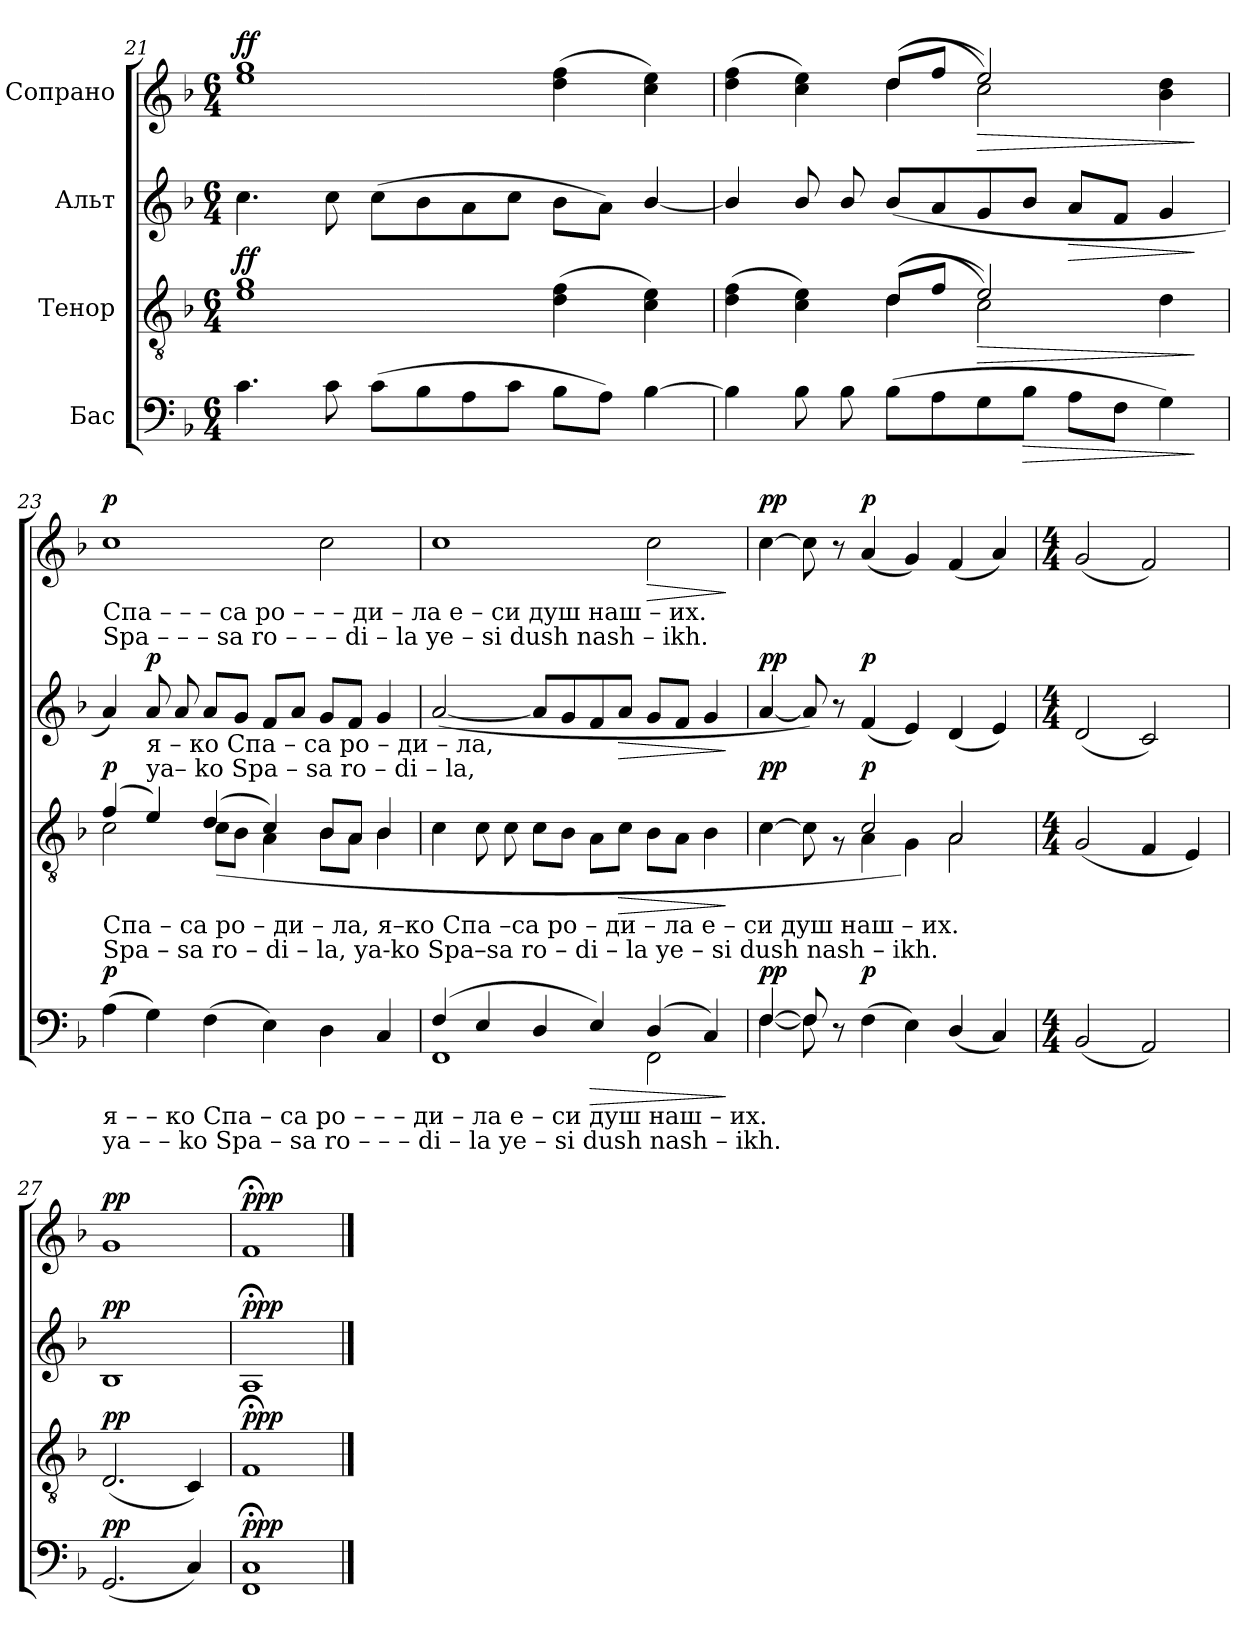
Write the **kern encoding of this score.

**kern	**dynam	**kern	**dynam	**kern	**dynam	**kern	**dynam
*part4	*part4	*part3	*part3	*part2	*part2	*part1	*part1
*staff4	*staff4	*staff3	*staff3	*staff2	*staff2	*staff1	*staff1
*I"Бас	*	*I"Тенор	*	*I"Альт	*	*I"Сопрано	*
*clefF4	*	*clefGv2	*	*clefG2	*	*clefG2	*
*k[b-]	*	*k[b-]	*	*k[b-]	*	*k[b-]	*
*M6/4	*	*M6/4	*	*M6/4	*	*M6/4	*
=21	=21	=21	=21	=21	=21	=21	=21
!	!	!	!LO:DY:a	!	!	!	!LO:DY:a
4.c\	.	1e 1g	ff	4.cc\	.	1ee 1gg	ff
8c\	.	.	.	8cc\	.	.	.
(8c\L	.	.	.	(8cc\L	.	.	.
8B-\	.	.	.	8b-\	.	.	.
8A\	.	.	.	8a\	.	.	.
8c\J	.	.	.	8cc\J	.	.	.
8B-\L	.	(4d\ 4f\	.	8b-\L	.	(4dd\ 4ff\	.
8A\J)	.	.	.	8a\J)	.	.	.
[4B-\	.	4c\ 4e\)	.	[4b-/	.	4cc\ 4ee\)	.
=22	=22	=22	=22	=22	=22	=22	=22
*	*	*^	*	*	*	*^	*
4B-\]	.	(>4d\ 4f\	4ryy	.	4b-/]	.	(>4dd\ 4ff\	4ryy	.
8B-\	.	4c\ 4e\)	4ryy	.	8b-/	.	4cc\ 4ee\)	4ryy	.
8B-\	.	.	.	.	8b-/	.	.	.	.
(8B-\L	.	((8d/L	4d\	.	(8b-/L	.	((8dd/L	4dd\	.
8A\	.	8f/J	.	.	8a/	.	8ff/J	.	.
!	!	!	!	!LO:HP:b	!	!	!	!	!LO:HP:b
8G\	.	2e/)	2c\)	>	8g/	.	2ee/)	2cc\)	>
!	!LO:HP:b	!	!	!	!	!	!	!	!
8B-\J	>	.	.	.	8b-/J	.	.	.	.
!	!	!	!	!	!	!LO:HP:b	!	!	!
8A\L	.	.	.	.	8a/L	>	.	.	.
8F\J	.	.	.	.	8f/J	.	.	.	.
4G\)	.	4d\	4ryy	.	4g/	.	4b-\ 4dd\	4ryy	.
*	*	*v	*v	*	*	*	*v	*v	*
.	]	.	]	.	]	.	]
!!LO:LB:g=z
=23	=23	=23	=23	=23	=23	=23	=23
*	*	*^	*	*	*	*	*
!	!	!	!	!	!	!	!LO:TX:b:t=Спа        –       –       –        са                ро       –       –       –     ди       –      ла                е     –    си                 душ            наш    –    их.	!
!	!	!	!	!	!	!	!LO:TX:b:t=Spa        –       –       –        sa                 ro       –       –       –      di       –       la                ye   –     si                  dush           nash   –   ikh.	!
!	!	!LO:TX:b:t=Спа      –       са                  ро  – ди – ла,  я–ко Спа –са     ро  – ди – ла                е     –    си                 душ            наш    –    их.	!	!	!	!	!	!
!	!	!LO:TX:b:t=Spa      –       sa                   ro  – di  –  la,  ya-ko Spa–sa      ro  –  di  – la                ye    –    si                 dush            nash  –    ikh.	!	!	!	!	!	!
!LO:TX:b:t=я    –       –    ко                 Спа  – са     ро       –       –       –     ди       –      ла               е     –    си                 душ            наш    –    их.	!	!	!	!	!	!	!	!
!LO:TX:b:t=ya   –      –     ko                 Spa  – sa     ro        –       –       –     di        –       la               ye    –    si                 dush            nash  –    ikh.	!	!	!	!	!	!	!	!
!	!LO:DY:a	!	!	!LO:DY:a	!	!	!	!LO:DY:a
(4A\	p	(4f/	2c\	p	4a/)	.	1cc	p
!	!	!	!	!	!LO:TX:b:t=я – ко Спа  –   са     ро  – ди  – ла,	!	!	!
!	!	!	!	!	!LO:TX:b:t=ya– ko Spa  –   sa     ro  – di   –  la,	!	!	!
!	!	!	!	!	!	!LO:DY:a	!	!
4G\)	.	4e/)	.	.	8a/	p	.	.
.	.	.	.	.	8a/	.	.	.
(4F\	.	(4d/	(8c\L	.	8a/L	.	.	.
.	.	.	8B-\J	.	8g/J	.	.	.
4E\)	.	(4c/)	4A\	.	8f/L	.	.	.
.	.	.	.	.	8a/J	.	.	.
4D\	.	8B-/L	8B-\L	.	8g/L	.	2cc\	.
.	.	8A/J	8A\J	.	8f/J	.	.	.
4C/	.	4B-/	4B-\	.	4g/	.	.	.
*	*	*v	*v	*	*	*	*	*
=24	=24	=24	=24	=24	=24	=24	=24
*^	*	*	*	*	*	*	*
(4F/	1FF	.	4c\	.	([2a/	.	1cc	.
4E/	.	.	8c\	.	.	.	.	.
.	.	.	8c\	.	.	.	.	.
4D/	.	.	8c\L	.	8a/L]	.	.	.
.	.	.	8B-\J	.	8g/	.	.	.
!	!	!LO:HP:b	!	!	!	!	!	!
4E/)	.	>	8A\L	.	8f/	.	.	.
!	!	!	!	!LO:HP:b	!	!LO:HP:b	!	!
.	.	.	8c\J	>	8a/J	>	.	.
!	!	!	!	!	!	!	!	!LO:HP:b
(4D/	2FF\	.	8B-\L	.	8g/L	.	2cc\	>
.	.	.	8A\J	.	8f/J	.	.	.
4C/)	.	.	4B-\	.	4g/	.	.	.
*v	*v	*	*	*	*	*	*	*
.	]	.	]	.	]	.	]
=25	=25	=25	=25	=25	=25	=25	=25
*^	*	*^	*	*	*	*	*
!	!	!LO:DY:a	!	!	!LO:DY:a	!	!LO:DY:a	!	!LO:DY:a
[4F/	[4F\	pp	[4c\	4ryy	pp	[4a/	pp	[4cc\	pp
8F/]	8F\]	.	8c\]	4ryy	.	8a/])	.	8cc\]	.
8r	8ryy	.	8rG	.	.	8r	.	8r	.
!	!	!LO:DY:a	!	!	!LO:DY:a	!	!LO:DY:a	!	!LO:DY:a
(>4F\	1ryy	p	2c/	4A\	p	(4f/	p	(4a/	p
4E\)	.	.	.	4G\)	.	4e/)	.	4g/)	.
(4D/	.	.	2A/	2A\	.	(4d/	.	(4f/	.
4C/)	.	.	.	.	.	4e/)	.	4a/)	.
*v	*v	*	*	*	*	*	*	*	*
*	*	*v	*v	*	*	*	*	*
=26	=26	=26	=26	=26	=26	=26	=26
*M4/4	*	*M4/4	*	*M4/4	*	*M4/4	*
(2BB-/	.	(2G/	.	(2d/	.	(2g/	.
2AA/)	.	4F/	.	2c/)	.	2f/)	.
.	.	4E/)	.	.	.	.	.
=27	=27	=27	=27	=27	=27	=27	=27
!	!LO:DY:a	!	!LO:DY:a	!	!LO:DY:a	!	!LO:DY:a
(2.GG/	pp	(2.D/	pp	1B-	pp	1g	pp
4C/)	.	4C/)	.	.	.	.	.
=28	=28	=28	=28	=28	=28	=28	=28
!	!LO:DY:a	!	!LO:DY:a	!	!LO:DY:a	!	!LO:DY:a
1FF;< 1C;<	ppp	1F;<	ppp	1A;<	ppp	1f;<	ppp
==	==	==	==	==	==	==	==
*-	*-	*-	*-	*-	*-	*-	*-
